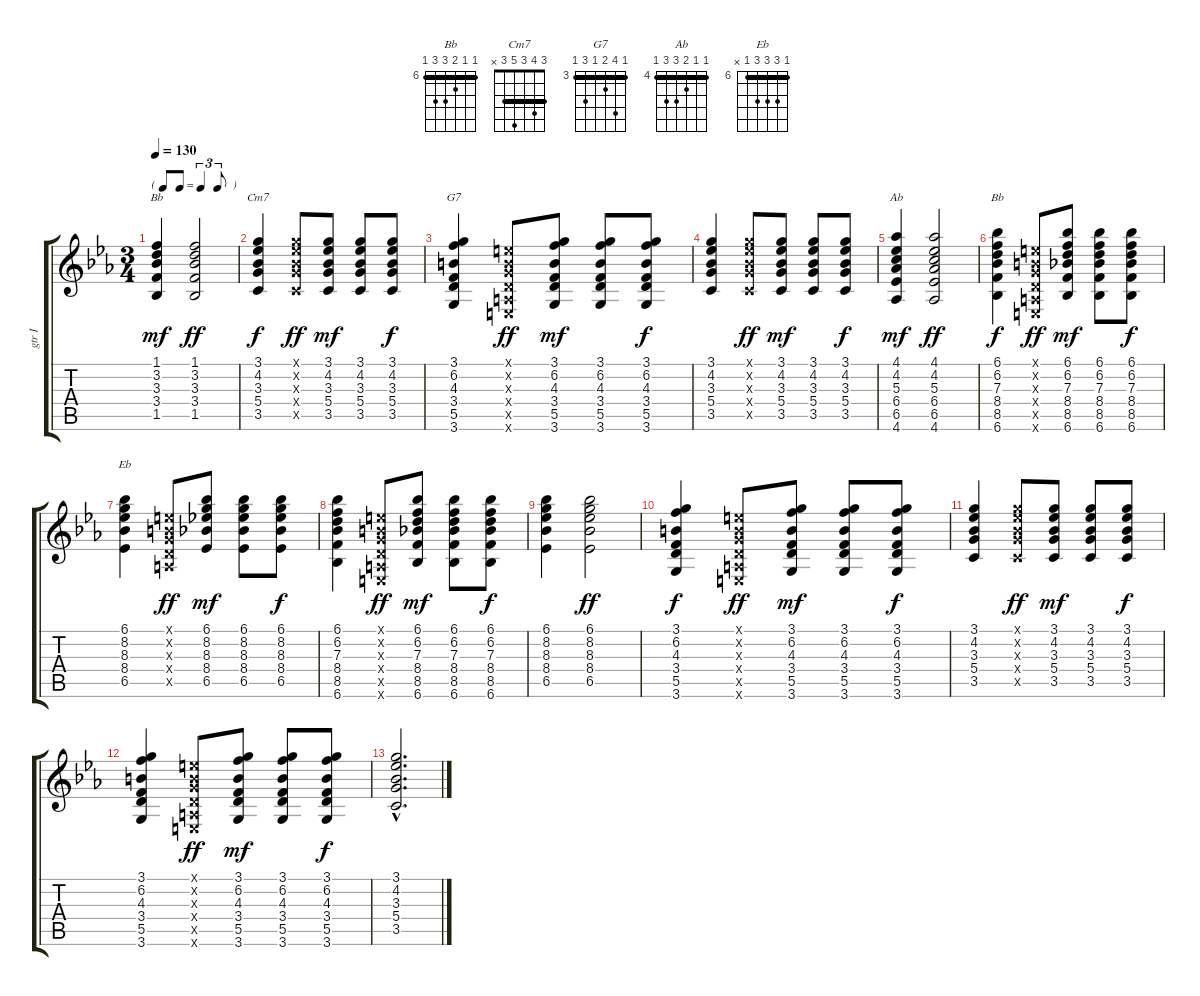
\track ("gtr I" "gtr I") {instrument acousticguitarsteel}
\staff {score tabs}
\tuning (E4 B3 G3 D3 A2 E2) {hide}
\chord ("Bb" 1 3 3 3 1 x) {barre 1}
\chord ("Cm7" 3 4 3 5 3 x) {barre 3}
\chord ("G7" 3 6 4 3 5 3) {firstfret 3 barre 3}
\chord ("Ab" 4 4 5 6 6 4) {firstfret 4 barre 4}
\chord ("Bb" 6 6 7 8 8 6) {firstfret 6 barre 6}
\chord ("Eb" 6 8 8 8 6 x) {firstfret 6 barre 6}
\ts (3 4)
\tf triplet8th
\tempo 130
\clef g2
\ks cminor
(1.1 3.2 3.3 3.4 1.5).4{ch "Bb" dy mf} (1.1 3.2 3.3 3.4 1.5).2{dy ff} |
(3.1 4.2 3.3 5.4 3.5).4{ch "Cm7" dy f} (3.1{x} 4.2{x} 3.3{x} 5.4{x} 3.5{x}).8{dy ff} (3.1 4.2 3.3 5.4 3.5).8{dy mf} (3.1 4.2 3.3 5.4 3.5).8 (3.1 4.2 3.3 5.4 3.5).8{dy f} |
(3.1 6.2 4.3 3.4 5.5 3.6).4{ch "G7"} (0.1{x} 0.2{x} 0.3{x} 0.4{x} 0.5{x} 0.6{x}).8{dy ff} (3.1 6.2 4.3 3.4 5.5 3.6).8{dy mf} (3.1 6.2 4.3 3.4 5.5 3.6).8 (3.1 6.2 4.3 3.4 5.5 3.6).8{dy f} |
(3.1 4.2 3.3 5.4 3.5).4 (3.1{x} 4.2{x} 3.3{x} 5.4{x} 3.5{x}).8{dy ff} (3.1 4.2 3.3 5.4 3.5).8{dy mf} (3.1 4.2 3.3 5.4 3.5).8 (3.1 4.2 3.3 5.4 3.5).8{dy f} |
(4.1 4.2 5.3 6.4 6.5 4.6).4{ch "Ab" dy mf} (4.1 4.2 5.3 6.4 6.5 4.6).2{dy ff} |
(6.1 6.2 7.3 8.4 8.5 6.6).4{ch "Bb" dy f} (0.1{x} 0.2{x} 0.3{x} 0.4{x} 0.5{x} 0.6{x}).8{dy ff} (6.1 6.2 7.3 8.4 8.5 6.6).8{dy mf} (6.1 6.2 7.3 8.4 8.5 6.6).8 (6.1 6.2 7.3 8.4 8.5 6.6).8{dy f} |
(6.1 8.2 8.3 8.4 6.5).4{ch "Eb"} (0.1{x} 0.2{x} 0.3{x} 0.4{x} 0.5{x}).8{dy ff} (6.1 8.2 8.3 8.4 6.5).8{dy mf} (6.1 8.2 8.3 8.4 6.5).8 (6.1 8.2 8.3 8.4 6.5).8{dy f} |
(6.1 6.2 7.3 8.4 8.5 6.6).4 (0.1{x} 0.2{x} 0.3{x} 0.4{x} 0.5{x} 0.6{x}).8{dy ff} (6.1 6.2 7.3 8.4 8.5 6.6).8{dy mf} (6.1 6.2 7.3 8.4 8.5 6.6).8 (6.1 6.2 7.3 8.4 8.5 6.6).8{dy f} |
(6.1 8.2 8.3 8.4 6.5).4 (6.1 8.2 8.3 8.4 6.5).2{dy ff} |
(3.1 6.2 4.3 3.4 5.5 3.6).4{dy f} (0.1{x} 0.2{x} 0.3{x} 0.4{x} 0.5{x} 0.6{x}).8{dy ff} (3.1 6.2 4.3 3.4 5.5 3.6).8{dy mf} (3.1 6.2 4.3 3.4 5.5 3.6).8 (3.1 6.2 4.3 3.4 5.5 3.6).8{dy f} |
(3.1 4.2 3.3 5.4 3.5).4 (3.1{x} 4.2{x} 3.3{x} 5.4{x} 3.5{x}).8{dy ff} (3.1 4.2 3.3 5.4 3.5).8{dy mf} (3.1 4.2 3.3 5.4 3.5).8 (3.1 4.2 3.3 5.4 3.5).8{dy f} |
(3.1 6.2 4.3 3.4 5.5 3.6).4 (0.1{x} 0.2{x} 0.3{x} 0.4{x} 0.5{x} 0.6{x}).8{dy ff} (3.1 6.2 4.3 3.4 5.5 3.6).8{dy mf} (3.1 6.2 4.3 3.4 5.5 3.6).8 (3.1 6.2 4.3 3.4 5.5 3.6).8{dy f} |
(3.1{hac} 4.2{hac} 3.3{hac} 5.4{hac} 3.5{hac}).2{d}
